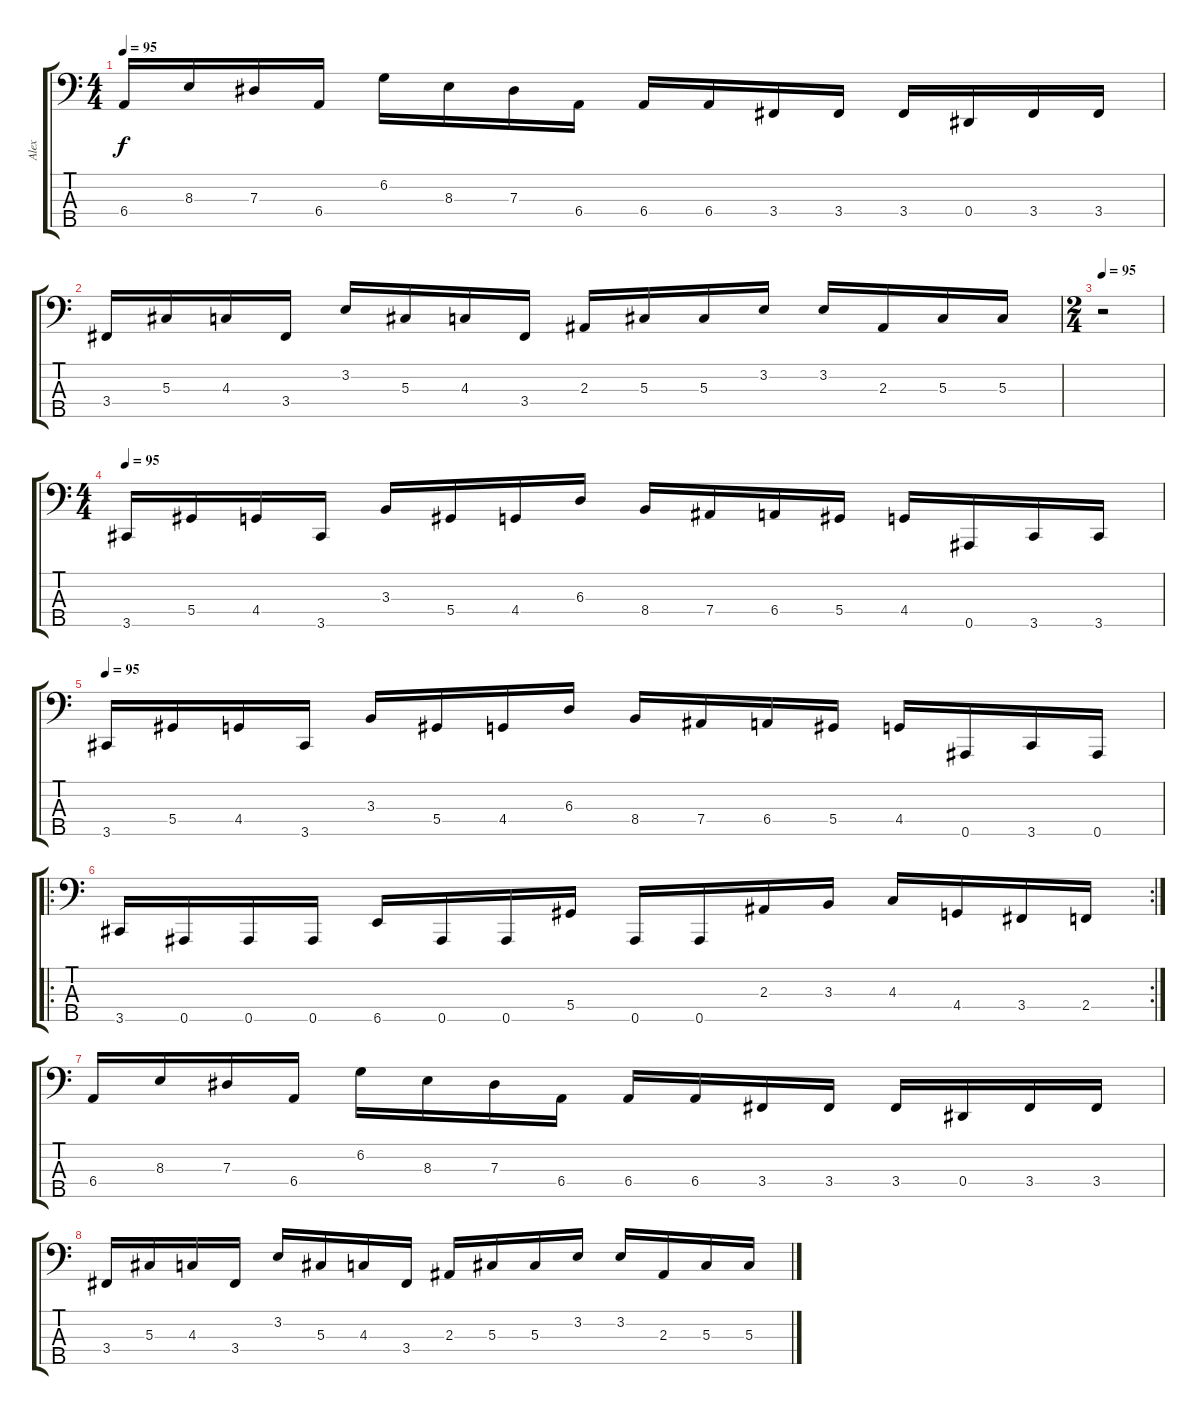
\track ("Alex" "Alex") {instrument electricbassfinger}
\staff {score tabs}
\tuning (Gb2 Db2 Ab1 Eb1 Bb0) {hide}
\ts (4 4)
\tempo 95
\clef f4
\ks c
6.4.16{dy f} 8.3.16 7.3.16 6.4.16 6.2.16 8.3.16 7.3.16 6.4.16 6.4.16 6.4.16 3.4.16 3.4.16 3.4.16 0.4.16 3.4.16 3.4.16 |
3.4.16 5.3.16 4.3.16 3.4.16 3.2.16 5.3.16 4.3.16 3.4.16 2.3.16 5.3.16 5.3.16 3.2.16 3.2.16 2.3.16 5.3.16 5.3.16 |
\ts (2 4)
\tempo 95
r.2 |
\ts (4 4)
\tempo 95
3.5.16 5.4.16 4.4.16 3.5.16 3.3.16 5.4.16 4.4.16 6.3.16 8.4.16 7.4.16 6.4.16 5.4.16 4.4.16 0.5.16 3.5.16 3.5.16 |
\tempo 95
3.5.16 5.4.16 4.4.16 3.5.16 3.3.16 5.4.16 4.4.16 6.3.16 8.4.16 7.4.16 6.4.16 5.4.16 4.4.16 0.5.16 3.5.16 0.5.16 |
\ro
\rc 2
3.5.16 0.5.16 0.5.16 0.5.16 6.5.16 0.5.16 0.5.16 5.4.16 0.5.16 0.5.16 2.3.16 3.3.16 4.3.16 4.4.16 3.4.16 2.4.16 |
6.4.16 8.3.16 7.3.16 6.4.16 6.2.16 8.3.16 7.3.16 6.4.16 6.4.16 6.4.16 3.4.16 3.4.16 3.4.16 0.4.16 3.4.16 3.4.16 |
3.4.16 5.3.16 4.3.16 3.4.16 3.2.16 5.3.16 4.3.16 3.4.16 2.3.16 5.3.16 5.3.16 3.2.16 3.2.16 2.3.16 5.3.16 5.3.16
